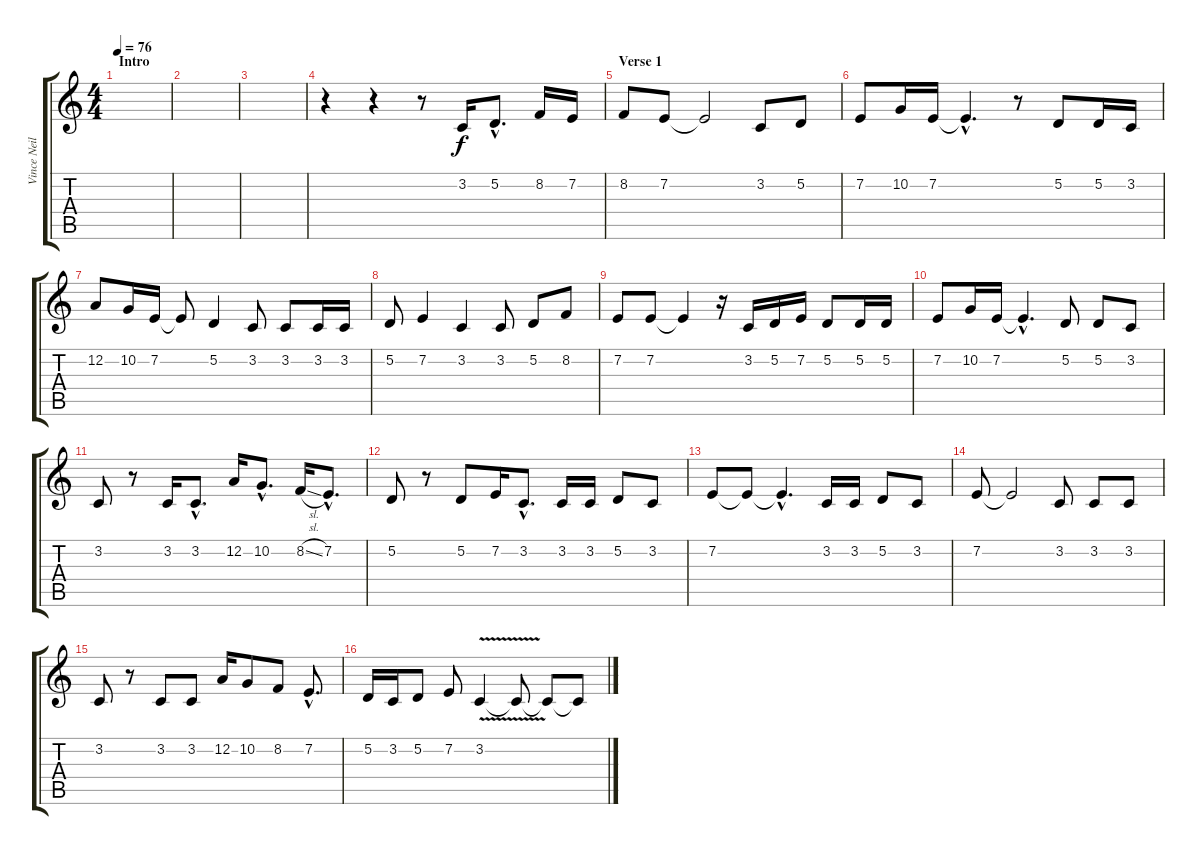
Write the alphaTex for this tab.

\track ("Vince Neil (Backup)" "Vince Neil") {instrument lead2sawtooth}
\staff {score tabs}
\tuning (D4 A3 F3 C3 G2 D2) {hide}
\ts (4 4)
\section ("" "Intro")
\tempo 76
\clef g2
\ks c
|
|
|
r.4 r.4 r.8 3.2.16 5.2{hac}.8{d} 8.2.16 7.2.16 |
\section ("" "Verse 1")
8.2.8 7.2.8 7.2{t}.2 3.2.8 5.2.8 |
7.2.8 10.2.16 7.2.16 7.2{hac t}.4{d} r.8 5.2.8 5.2.16 3.2.16 |
12.2.8 10.2.16 7.2.16 7.2{t}.8 5.2.4 3.2.8 3.2.8 3.2.16 3.2.16 |
5.2.8 7.2.4 3.2.4 3.2.8 5.2.8 8.2.8 |
7.2.8 7.2.8 7.2{t}.4 r.16 3.2.16 5.2.16 7.2.16 5.2.8 5.2.16 5.2.16 |
7.2.8 10.2.16 7.2.16 7.2{hac t}.4{d} 5.2.8 5.2.8 3.2.8 |
3.2.8 r.8 3.2.16 3.2{hac}.8{d} 12.2.16 10.2{hac}.8{d} 8.2{sl}.16 7.2{hac}.8{d} |
5.2.8 r.8 5.2.8 7.2.16 3.2{hac}.8{d} 3.2.16 3.2.16 5.2.8 3.2.8 |
7.2.8 7.2{t}.8 7.2{hac t}.4{d} 3.2.16 3.2.16 5.2.8 3.2.8 |
7.2.8 7.2{t}.2 3.2.8 3.2.8 3.2.8 |
3.2.8 r.8 3.2.8 3.2.8 12.2.16 10.2.8 8.2.8 7.2{hac}.8{d} |
5.2.16 3.2.16 5.2.8 7.2.8 3.2{v}.4 3.2{t}.8 3.2{t}.8 3.2{t}.8
